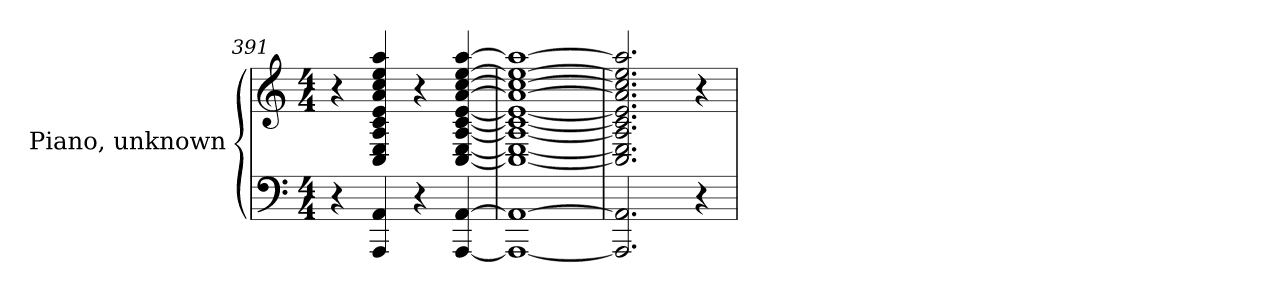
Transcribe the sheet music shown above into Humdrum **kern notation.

**kern	**kern
*part1	*part1
*staff2	*staff1
*I"Piano, unknown	*
*I'Pno.	*
*clefF4	*clefG2
*k[]	*k[]
*M4/4	*M4/4
=391	=391
4r	4r
4AAA/ 4AA/	4C/ 4E/ 4A/ 4c/ 4e/ 4a/ 4cc/ 4ee/ 4aa/
4r	4r
[4AAA/ [4AA/	[4C/ [4E/ [4A/ [4c/ [4e/ [4a/ [4cc/ [4ee/ [4aa/
=392	=392
1AAA_ 1AA_	1C_ 1E_ 1A_ 1c_ 1e_ 1a_ 1cc_ 1ee_ 1aa_
=393	=393
2.AAA/] 2.AA/]	2.C/] 2.E/] 2.A/] 2.c/] 2.e/] 2.a/] 2.cc/] 2.ee/] 2.aa/]
4r	4r
=	=
*-	*-
